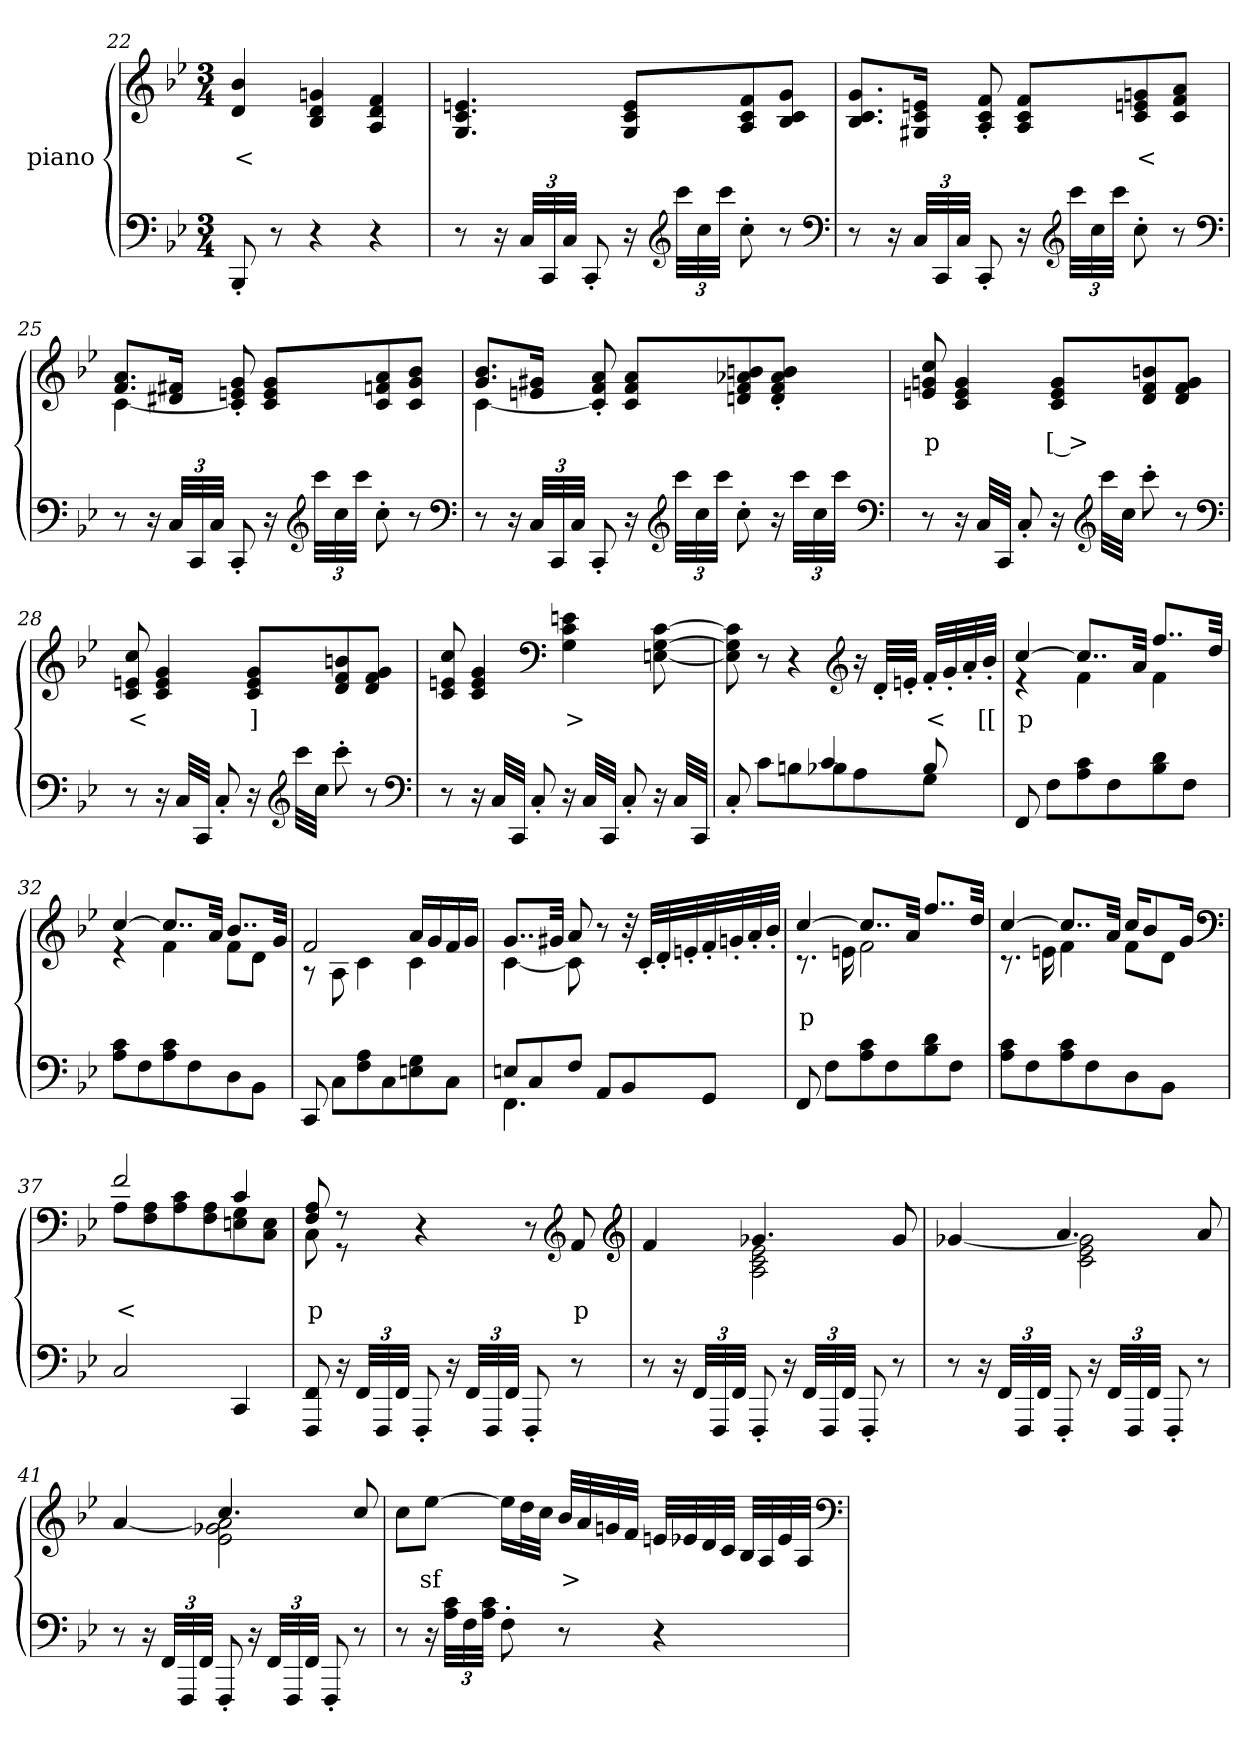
**kern	**kern	**text
*part2	*part1	*part1
*staff2	*staff1	*staff1
*	*I"piano	*
*clefF4	*clefG2	*
*k[b-e-]	*k[b-e-]	*
*B-:	*B-:	*
*M3/4	*M3/4	*
=22	=22	=22
8BBB-'>	4d 4b-	<
8r	.	.
4r	4B- 4d 4gn	.
4r	4A 4d 4f	.
=23	=23	=23
8r	4.G 4.c 4.en	.
16r	.	.
48CLLL	.	.
48CC	.	.
48CJJJ	.	.
8CC'>	.	.
16r	8G 8c 8eL	.
*clefG2	*	*
48cccLLL	.	.
48cc	.	.
48cccJJJ	.	.
8cc'>	8A 8c 8f	.
8r	8B- 8c 8gJ	.
*clefF4	*	*
=24	=24	=24
8r	8.B- 8.c 8.gL	.
16r	.	.
48CLLL	16G#X 16c 16enJk	.
48CC	.	.
48CJJJ	.	.
8CC'>	8A'> 8c'> 8f'>	.
16r	8A 8c 8fL	.
*clefG2	*	*
48cccLLL	.	.
48cc	.	.
48cccJJJ	.	.
8cc'>	8c 8en 8gn	<
8r	8c 8f 8aJ	.
*clefF4	*	*
=25	=25	=25
*	*^	*
8r	8.f 8.aL	[4c	.
16r	.	.	.
48CLLL	16d#X 16f#XJk	.	.
48CC	.	.	.
48CJJJ	.	.	.
8CC'>	8c]'> 8en'> 8g'>	2ryy	.
16r	8c 8e 8gL	.	.
*clefG2	*	*	*
48cccLLL	.	.	.
48cc	.	.	.
48cccJJJ	.	.	.
8cc'>	8c 8fn 8a	.	.
8r	8c 8g 8b-J	.	.
*clefF4	*	*	*
=26	=26	=26	=26
8r	8.g 8.b-L	[4c	.
16r	.	.	.
48CLLL	16en 16g#XJk	.	.
48CC	.	.	.
48CJJJ	.	.	.
8CC'>	8c]'> 8f'> 8a'>	2ryy	.
16r	8c 8f 8aL	.	.
*clefG2	*	*	*
48cccLLL	.	.	.
48cc	.	.	.
48cccJJJ	.	.	.
8cc'>	8dn 8f 8a-X 8bn	.	.
16r	8d'> 8f'> 8a-'> 8b'>J	.	.
48cccLLL	.	.	.
48cc	.	.	.
48cccJJJ	.	.	.
*	*v	*v	*
*clefF4	*	*
=27	=27	=27
8r	8en 8gn 8cc	p
16r	4c 4e 4g	.
32CLLL	.	.
32CCJJJ	.	.
8C'>	.	.
16r	8c 8e 8gL	[ >
*clefG2	*	*
32cccLLL	.	.
32ccJJJ	.	.
8ccc'>	8d 8f 8bn	.
8r	8d 8f 8gJ	.
*clefF4	*	*
=28	=28	=28
8r	8c 8en 8cc	<
16r	4c 4e 4g	.
32CLLL	.	.
32CCJJJ	.	.
8C'>	.	.
16r	8c 8e 8gL	]
*clefG2	*	*
32cccLLL	.	.
32ccJJJ	.	.
8ccc'>	8d 8f 8bn	.
8r	8d 8f 8gJ	.
*clefF4	*	*
=29	=29	=29
8r	8c 8en 8cc	.
16r	4c 4e 4g	.
32CLLL	.	.
32CCJJJ	.	.
8C'>	.	.
*	*clefF4	*
16r	4G 4c 4en	>
32CLLL	.	.
32CCJJJ	.	.
8C'>	.	.
16r	[8En [8G [8c	.
32CLLL	.	.
32CCJJJ	.	.
=30	=30	=30
*^	*	*
4.ryy	8C'>	8En] 8G] 8c]	.
.	8cL	8r	<
.	8Bn	4r	.
4c	8B-X	.	.
*	*	*clefG2	*
.	8A	16r	.
.	.	32d'>LLL	.
.	.	32en'>JJJ	.
8B-	8GJ	32f'>LLL	<
.	.	32g'>	.
.	.	32a'>	.
.	.	32b-'>JJJ	[[
*v	*v	*	*
=31	=31	=31
*	*^	*
8FF	[4cc	4r	p
8FL	.	.	.
8A 8c	8..ccL]	4f	.
8F	.	.	.
.	32aJkk	.	.
8B- 8d	8..ffL	4f	.
8FJ	.	.	.
.	32ddJkk	.	.
=32	=32	=32	=32
8A 8cL	[4cc	4r	.
8F	.	.	.
8A 8c	8..ccL]	4f	.
8F	.	.	.
.	32aJkk	.	.
8D	8..b-L	8fL	.
8BB-J	.	8dJ	.
.	32gJkk	.	.
=33	=33	=33	=33
8CC	2f	8r	.
8CL	.	8A	.
8F 8A	.	4c	.
8C	.	.	.
8En 8G	16aLL	4c	.
.	16g	.	.
8CJ	16f	.	.
.	16gJJ	.	.
=34	=34	=34	=34
*^	*	*	*
8EnL	4.FF	8..gL	[4c	.
8C	.	.	.	.
.	.	32g#XJkk	.	.
8FJ	.	8a	8c]	.
8AAL	4.ryy	8r	4.ryy	.
8BB-	.	32r	.	.
.	.	32c'>LLL	.	.
.	.	32d'>	.	.
.	.	32en'>	.	.
8GGJ	.	32f'>	.	.
.	.	32gn'>	.	.
.	.	32a'>	.	.
.	.	32b-'>JJJ	.	.
*v	*v	*	*	*
=35	=35	=35	=35
8FF	[4cc	8.r	p
8FL	.	.	.
.	.	16en	.
8A 8c	8..ccL]	2f	.
8F	.	.	.
.	32aJkk	.	.
8B- 8d	8..ffL	.	.
8FJ	.	.	.
.	32ddJkk	.	.
=36	=36	=36	=36
8A 8cL	[4cc	8.r	.
8F	.	.	.
.	.	16en	.
8A 8c	8..ccL]	4f	.
8F	.	.	.
.	32aJkk	.	.
8D	16ccKL	8fL	.
.	8b-	.	.
8BB-J	.	8dJ	.
.	16gJk	.	.
*	*clefF4	*	*
=37	=37	=37	=37
2C	2f	8AL	<
.	.	8F 8A	.
.	.	8A 8c	.
.	.	8F 8A	.
4CC	4c	8En 8G	.
.	.	8C 8EJ	.
=38	=38	=38	=38
8FFF 8FF	8F 8A	8C	p
16r	8r	8r	.
48FFLLL	.	.	.
48FFF	.	.	.
48FFJJJ	.	.	.
8FFF'>	2ryy	4r	.
16r	.	.	.
48FFLLL	.	.	.
48FFF	.	.	.
48FFJJJ	.	.	.
8FFF'>	.	8r	.
*	*clefG2	*	*
8r	.	8f	p
*	*clefG2	*	*
=39	=39	=39	=39
8r	4f	4ryy	.
16r	.	.	.
48FFLLL	.	.	.
48FFF	.	.	.
48FFJJJ	.	.	.
8FFF'>	4.g-X	2A 2c 2e-	.
16r	.	.	.
48FFLLL	.	.	.
48FFF	.	.	.
48FFJJJ	.	.	.
8FFF'>	.	.	.
8r	8g-	.	.
=40	=40	=40	=40
8r	[4g-X	4ryy	.
16r	.	.	.
48FFLLL	.	.	.
48FFF	.	.	.
48FFJJJ	.	.	.
8FFF'>	4.a	2c 2e- 2g-]	.
16r	.	.	.
48FFLLL	.	.	.
48FFF	.	.	.
48FFJJJ	.	.	.
8FFF'>	.	.	.
8r	8a	.	.
=41	=41	=41	=41
8r	[4a	4ryy	.
16r	.	.	.
48FFLLL	.	.	.
48FFF	.	.	.
48FFJJJ	.	.	.
8FFF'>	4.cc	2e- 2g-X 2a]	.
16r	.	.	.
48FFLLL	.	.	.
48FFF	.	.	.
48FFJJJ	.	.	.
8FFF'>	.	.	.
8r	8cc	.	.
*	*v	*v	*
=42	=42	=42
8r	8ccL	.
16r	[8ee-J	sf
48A 48cLLL	.	.
48F	.	.
48A 48cJJJ	.	.
8F'>	16ee-LL]	.
.	32ddL	.
.	32ccJJJ	.
8r	32b-LLL	>
.	32a	.
.	32gn	.
.	32fJJJ	.
4r	32enLLL	.
.	32e-X	.
.	32d	.
.	32cJJJ	.
.	32B-LLL	.
.	32A	.
.	32e-	.
.	32AJJJ	.
*	*clefF4	*
=	=	=
*-	*-	*-
